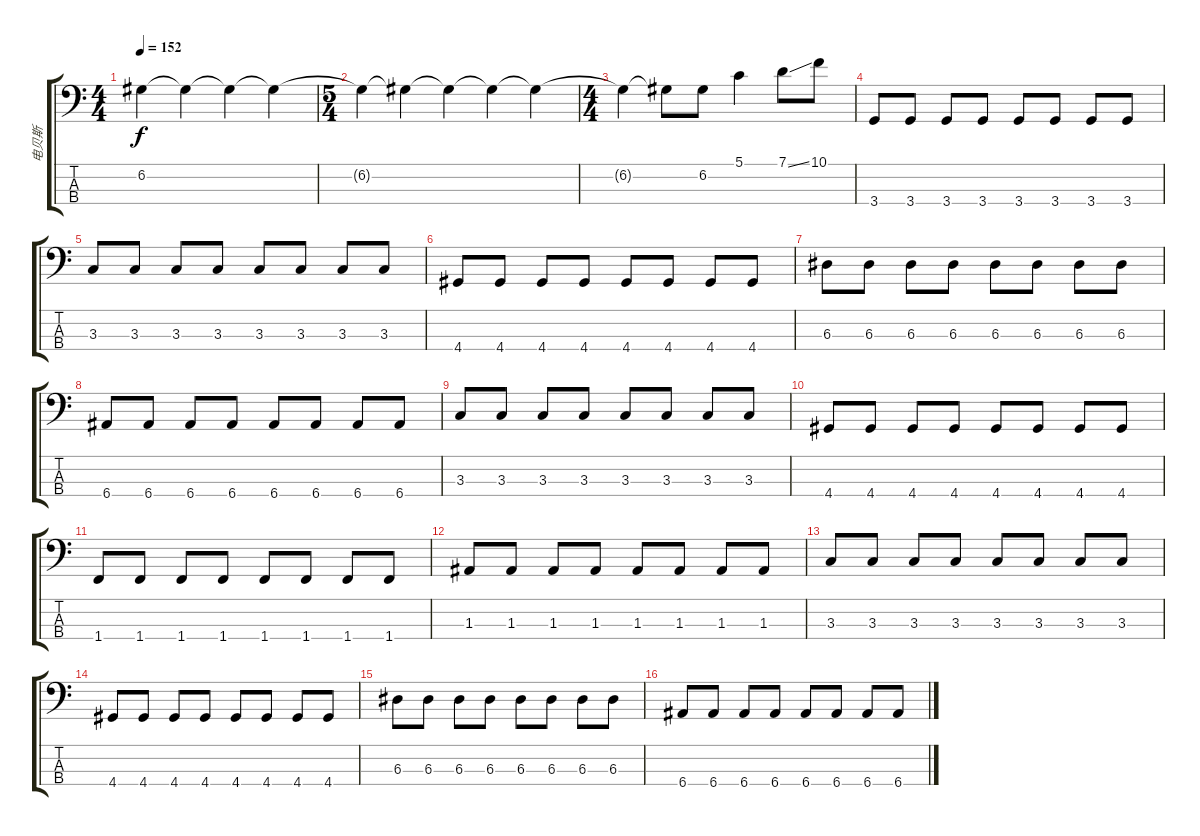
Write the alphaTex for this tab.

\track ("电贝斯" "电贝斯") {instrument electricbassfinger}
\staff {score tabs}
\tuning (G2 D2 A1 E1) {hide}
\ts (4 4)
\tempo 152
\clef f4
\ks c
6.2.4{dy f} 6.2{t}.4 6.2{t}.4 6.2{t}.4 |
\ts (5 4)
6.2{t}.4 6.2{t}.4 6.2{t}.4 6.2{t}.4 6.2{t}.4 |
\ts (4 4)
6.2{t}.4 6.2{t}.8 6.2.8 5.1.4 7.1{ss}.8 10.1.8 |
3.4.8 3.4.8 3.4.8 3.4.8 3.4.8 3.4.8 3.4.8 3.4.8 |
3.3.8 3.3.8 3.3.8 3.3.8 3.3.8 3.3.8 3.3.8 3.3.8 |
4.4.8 4.4.8 4.4.8 4.4.8 4.4.8 4.4.8 4.4.8 4.4.8 |
6.3.8 6.3.8 6.3.8 6.3.8 6.3.8 6.3.8 6.3.8 6.3.8 |
6.4.8 6.4.8 6.4.8 6.4.8 6.4.8 6.4.8 6.4.8 6.4.8 |
3.3.8 3.3.8 3.3.8 3.3.8 3.3.8 3.3.8 3.3.8 3.3.8 |
4.4.8 4.4.8 4.4.8 4.4.8 4.4.8 4.4.8 4.4.8 4.4.8 |
1.4.8 1.4.8 1.4.8 1.4.8 1.4.8 1.4.8 1.4.8 1.4.8 |
1.3.8 1.3.8 1.3.8 1.3.8 1.3.8 1.3.8 1.3.8 1.3.8 |
3.3.8 3.3.8 3.3.8 3.3.8 3.3.8 3.3.8 3.3.8 3.3.8 |
4.4.8 4.4.8 4.4.8 4.4.8 4.4.8 4.4.8 4.4.8 4.4.8 |
6.3.8 6.3.8 6.3.8 6.3.8 6.3.8 6.3.8 6.3.8 6.3.8 |
6.4.8 6.4.8 6.4.8 6.4.8 6.4.8 6.4.8 6.4.8 6.4.8
